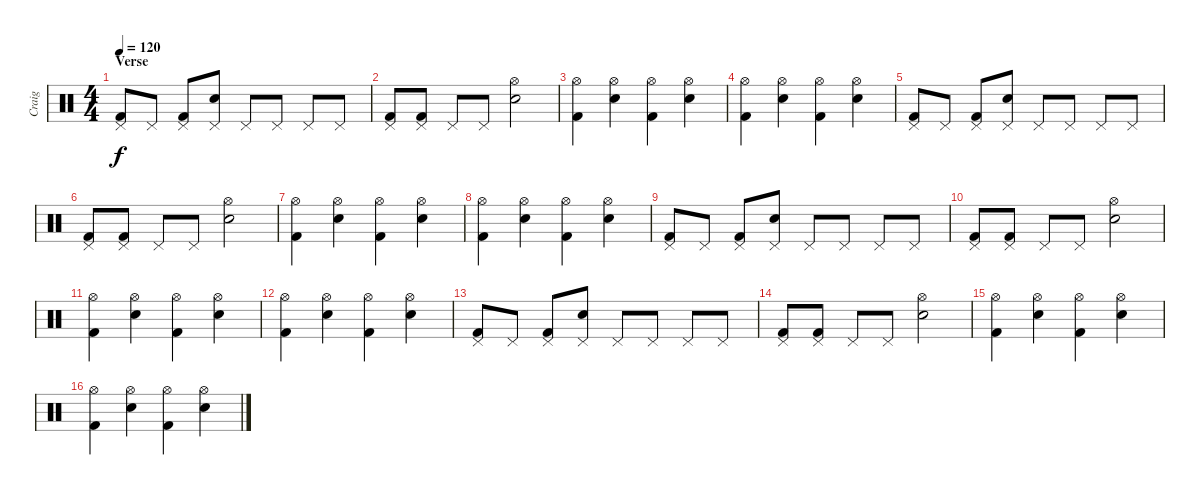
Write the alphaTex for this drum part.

\track ("Craig" "Craig") {instrument percussion}
\staff {score}
\articulation defaults
\ts (4 4)
\section ("" "Verse")
\tempo 120
\clef neutral
\ks c
("Pedal Hi-Hat (hit)" "Kick (hit) 2").8{dy f} "Pedal Hi-Hat (hit)".8 ("Pedal Hi-Hat (hit)" "Kick (hit) 2").8 ("Pedal Hi-Hat (hit)" "Snare (hit) 2").8 "Pedal Hi-Hat (hit)".8 "Pedal Hi-Hat (hit)".8 "Pedal Hi-Hat (hit)".8 "Pedal Hi-Hat (hit)".8 |
("Pedal Hi-Hat (hit)" "Kick (hit) 2").8 ("Pedal Hi-Hat (hit)" "Kick (hit) 2").8 "Pedal Hi-Hat (hit)".8 "Pedal Hi-Hat (hit)".8 ("Hi-Hat (open)" "Snare (hit) 2").2 |
("Hi-Hat (open)" "Kick (hit) 2").4 ("Hi-Hat (open)" "Snare (hit) 2").4 ("Hi-Hat (open)" "Kick (hit) 2").4 ("Hi-Hat (open)" "Snare (hit) 2").4 |
("Hi-Hat (open)" "Kick (hit) 2").4 ("Hi-Hat (open)" "Snare (hit) 2").4 ("Hi-Hat (open)" "Kick (hit) 2").4 ("Hi-Hat (open)" "Snare (hit) 2").4 |
("Pedal Hi-Hat (hit)" "Kick (hit) 2").8 "Pedal Hi-Hat (hit)".8 ("Pedal Hi-Hat (hit)" "Kick (hit) 2").8 ("Pedal Hi-Hat (hit)" "Snare (hit) 2").8 "Pedal Hi-Hat (hit)".8 "Pedal Hi-Hat (hit)".8 "Pedal Hi-Hat (hit)".8 "Pedal Hi-Hat (hit)".8 |
("Pedal Hi-Hat (hit)" "Kick (hit) 2").8 ("Pedal Hi-Hat (hit)" "Kick (hit) 2").8 "Pedal Hi-Hat (hit)".8 "Pedal Hi-Hat (hit)".8 ("Hi-Hat (open)" "Snare (hit) 2").2 |
("Hi-Hat (open)" "Kick (hit) 2").4 ("Hi-Hat (open)" "Snare (hit) 2").4 ("Hi-Hat (open)" "Kick (hit) 2").4 ("Hi-Hat (open)" "Snare (hit) 2").4 |
("Hi-Hat (open)" "Kick (hit) 2").4 ("Hi-Hat (open)" "Snare (hit) 2").4 ("Hi-Hat (open)" "Kick (hit) 2").4 ("Hi-Hat (open)" "Snare (hit) 2").4 |
("Pedal Hi-Hat (hit)" "Kick (hit) 2").8 "Pedal Hi-Hat (hit)".8 ("Pedal Hi-Hat (hit)" "Kick (hit) 2").8 ("Pedal Hi-Hat (hit)" "Snare (hit) 2").8 "Pedal Hi-Hat (hit)".8 "Pedal Hi-Hat (hit)".8 "Pedal Hi-Hat (hit)".8 "Pedal Hi-Hat (hit)".8 |
("Pedal Hi-Hat (hit)" "Kick (hit) 2").8 ("Pedal Hi-Hat (hit)" "Kick (hit) 2").8 "Pedal Hi-Hat (hit)".8 "Pedal Hi-Hat (hit)".8 ("Hi-Hat (open)" "Snare (hit) 2").2 |
("Hi-Hat (open)" "Kick (hit) 2").4 ("Hi-Hat (open)" "Snare (hit) 2").4 ("Hi-Hat (open)" "Kick (hit) 2").4 ("Hi-Hat (open)" "Snare (hit) 2").4 |
("Hi-Hat (open)" "Kick (hit) 2").4 ("Hi-Hat (open)" "Snare (hit) 2").4 ("Hi-Hat (open)" "Kick (hit) 2").4 ("Hi-Hat (open)" "Snare (hit) 2").4 |
("Pedal Hi-Hat (hit)" "Kick (hit) 2").8 "Pedal Hi-Hat (hit)".8 ("Pedal Hi-Hat (hit)" "Kick (hit) 2").8 ("Pedal Hi-Hat (hit)" "Snare (hit) 2").8 "Pedal Hi-Hat (hit)".8 "Pedal Hi-Hat (hit)".8 "Pedal Hi-Hat (hit)".8 "Pedal Hi-Hat (hit)".8 |
("Pedal Hi-Hat (hit)" "Kick (hit) 2").8 ("Pedal Hi-Hat (hit)" "Kick (hit) 2").8 "Pedal Hi-Hat (hit)".8 "Pedal Hi-Hat (hit)".8 ("Hi-Hat (open)" "Snare (hit) 2").2 |
("Hi-Hat (open)" "Kick (hit) 2").4 ("Hi-Hat (open)" "Snare (hit) 2").4 ("Hi-Hat (open)" "Kick (hit) 2").4 ("Hi-Hat (open)" "Snare (hit) 2").4 |
("Hi-Hat (open)" "Kick (hit) 2").4 ("Hi-Hat (open)" "Snare (hit) 2").4 ("Hi-Hat (open)" "Kick (hit) 2").4 ("Hi-Hat (open)" "Snare (hit) 2").4
